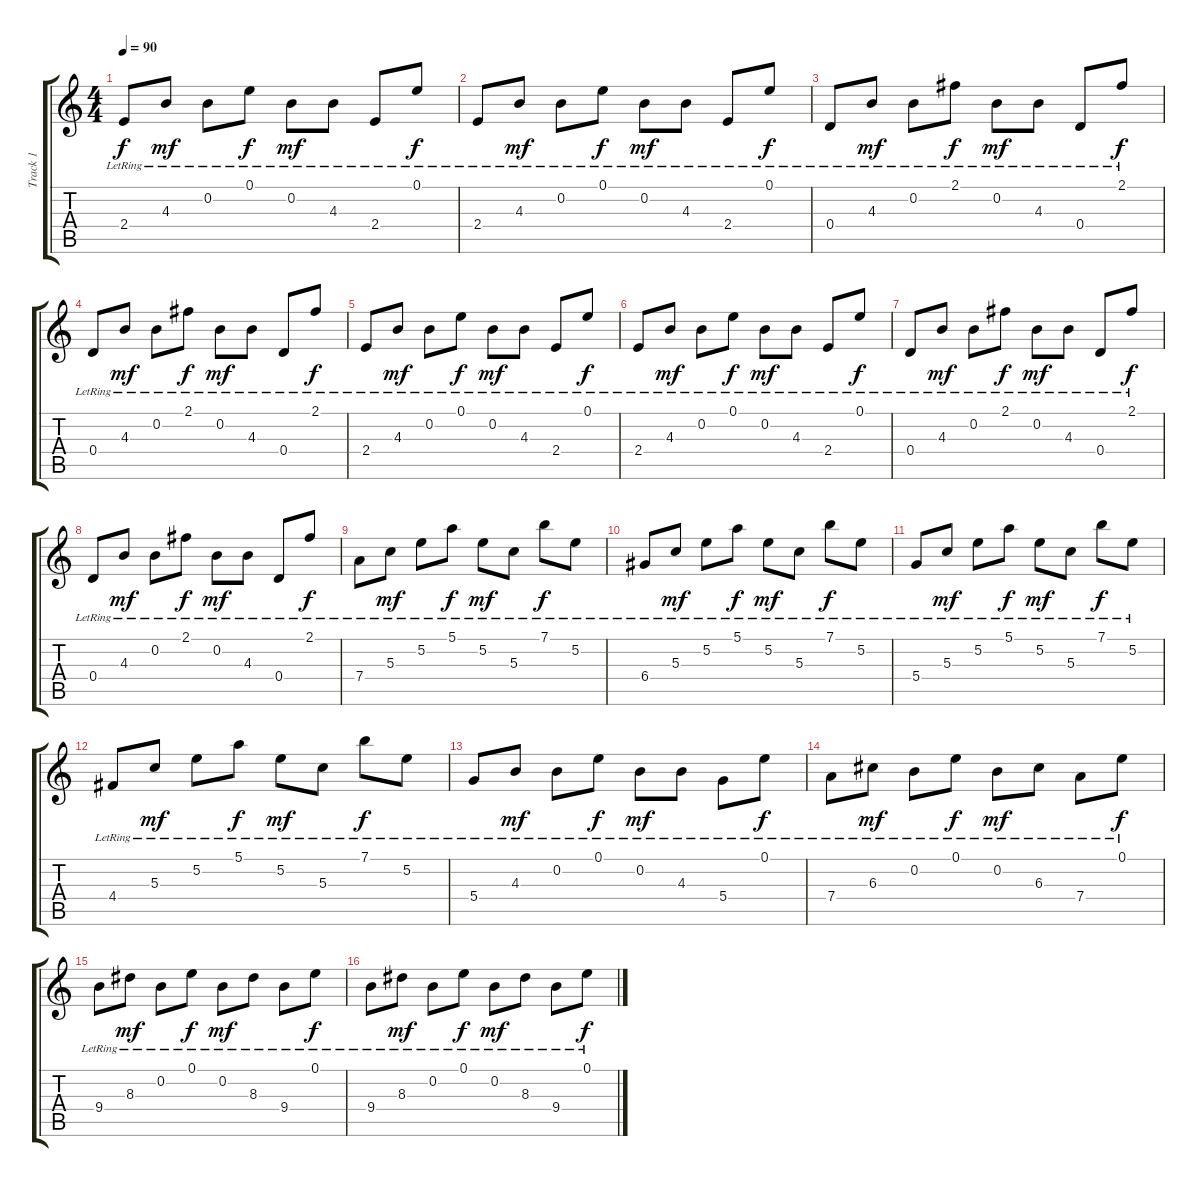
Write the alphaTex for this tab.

\track ("Track 1" "Track 1") {instrument acousticguitarnylon}
\staff {score tabs}
\tuning (E4 B3 G3 D3 A2 E2) {hide}
\ts (4 4)
\tempo 90
\clef g2
\ks c
2.4{lr}.8{dy f} 4.3{lr}.8{dy mf} 0.2{lr}.8 0.1{lr}.8{dy f} 0.2{lr}.8{dy mf} 4.3{lr}.8 2.4{lr}.8 0.1{lr}.8{dy f} |
2.4{lr}.8 4.3{lr}.8{dy mf} 0.2{lr}.8 0.1{lr}.8{dy f} 0.2{lr}.8{dy mf} 4.3{lr}.8 2.4{lr}.8 0.1{lr}.8{dy f} |
0.4{lr}.8 4.3{lr}.8{dy mf} 0.2{lr}.8 2.1{lr}.8{dy f} 0.2{lr}.8{dy mf} 4.3{lr}.8 0.4{lr}.8 2.1{lr}.8{dy f} |
0.4{lr}.8 4.3{lr}.8{dy mf} 0.2{lr}.8 2.1{lr}.8{dy f} 0.2{lr}.8{dy mf} 4.3{lr}.8 0.4{lr}.8 2.1{lr}.8{dy f} |
2.4{lr}.8 4.3{lr}.8{dy mf} 0.2{lr}.8 0.1{lr}.8{dy f} 0.2{lr}.8{dy mf} 4.3{lr}.8 2.4{lr}.8 0.1{lr}.8{dy f} |
2.4{lr}.8 4.3{lr}.8{dy mf} 0.2{lr}.8 0.1{lr}.8{dy f} 0.2{lr}.8{dy mf} 4.3{lr}.8 2.4{lr}.8 0.1{lr}.8{dy f} |
0.4{lr}.8 4.3{lr}.8{dy mf} 0.2{lr}.8 2.1{lr}.8{dy f} 0.2{lr}.8{dy mf} 4.3{lr}.8 0.4{lr}.8 2.1{lr}.8{dy f} |
0.4{lr}.8 4.3{lr}.8{dy mf} 0.2{lr}.8 2.1{lr}.8{dy f} 0.2{lr}.8{dy mf} 4.3{lr}.8 0.4{lr}.8 2.1{lr}.8{dy f} |
7.4{lr}.8 5.3{lr}.8{dy mf} 5.2{lr}.8 5.1{lr}.8{dy f} 5.2{lr}.8{dy mf} 5.3{lr}.8 7.1{lr}.8{dy f} 5.2{lr}.8 |
6.4{lr}.8 5.3{lr}.8{dy mf} 5.2{lr}.8 5.1{lr}.8{dy f} 5.2{lr}.8{dy mf} 5.3{lr}.8 7.1{lr}.8{dy f} 5.2{lr}.8 |
5.4{lr}.8 5.3{lr}.8{dy mf} 5.2{lr}.8 5.1{lr}.8{dy f} 5.2{lr}.8{dy mf} 5.3{lr}.8 7.1{lr}.8{dy f} 5.2{lr}.8 |
4.4{lr}.8 5.3{lr}.8{dy mf} 5.2{lr}.8 5.1{lr}.8{dy f} 5.2{lr}.8{dy mf} 5.3{lr}.8 7.1{lr}.8{dy f} 5.2{lr}.8 |
5.4{lr}.8 4.3{lr}.8{dy mf} 0.2{lr}.8 0.1{lr}.8{dy f} 0.2{lr}.8{dy mf} 4.3{lr}.8 5.4{lr}.8 0.1{lr}.8{dy f} |
7.4{lr}.8 6.3{lr}.8{dy mf} 0.2{lr}.8 0.1{lr}.8{dy f} 0.2{lr}.8{dy mf} 6.3{lr}.8 7.4{lr}.8 0.1{lr}.8{dy f} |
9.4{lr}.8 8.3{lr}.8{dy mf} 0.2{lr}.8 0.1{lr}.8{dy f} 0.2{lr}.8{dy mf} 8.3{lr}.8 9.4{lr}.8 0.1{lr}.8{dy f} |
9.4{lr}.8 8.3{lr}.8{dy mf} 0.2{lr}.8 0.1{lr}.8{dy f} 0.2{lr}.8{dy mf} 8.3{lr}.8 9.4{lr}.8 0.1{lr}.8{dy f}
